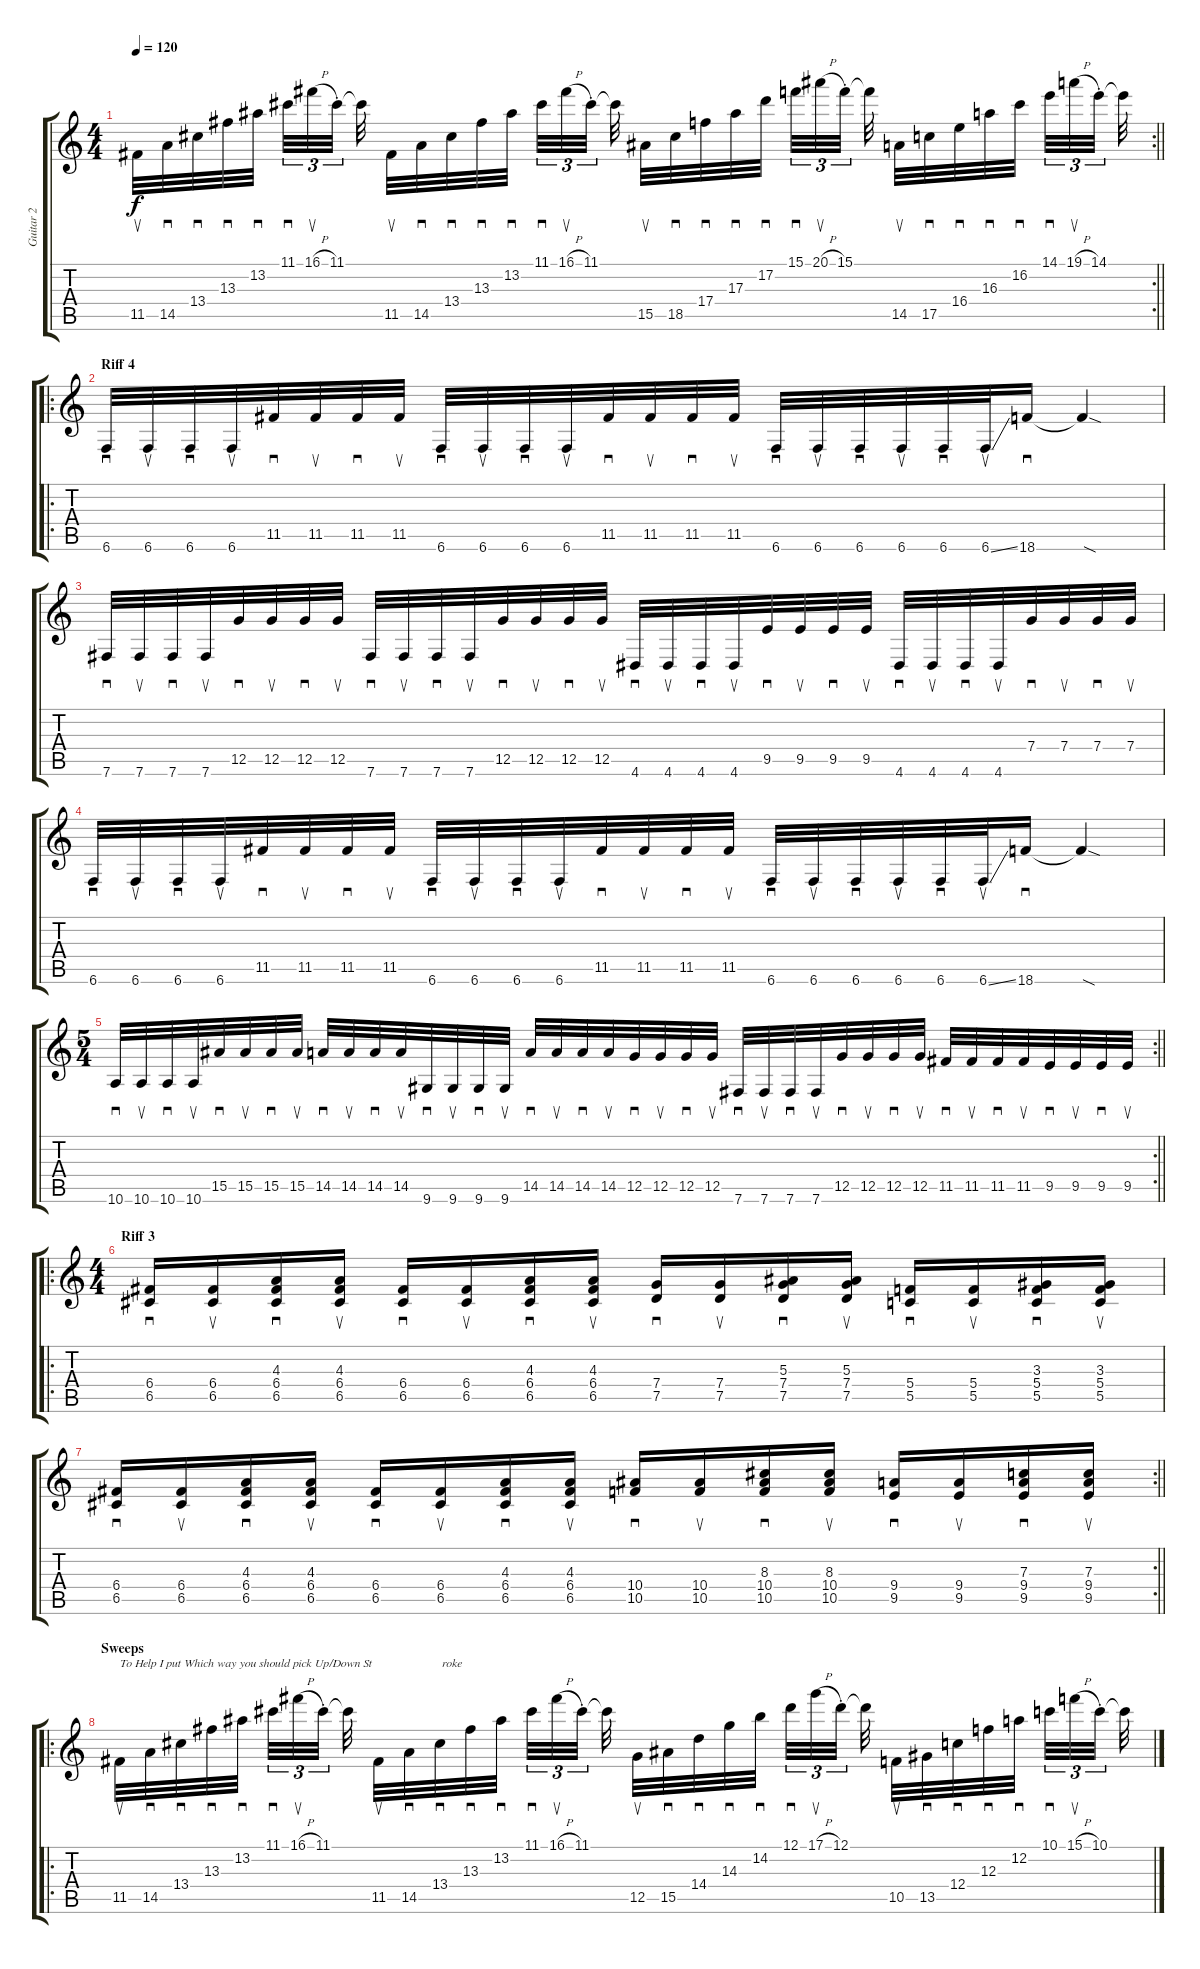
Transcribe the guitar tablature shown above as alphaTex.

\track ("Guitar 2" "Guitar 2") {instrument distortionguitar}
\staff {score tabs}
\tuning (D4 A3 F3 C3 G2 B1) {hide}
\rc 2
\ts (4 4)
\tempo 120
\clef g2
\barLineRight lightlight
\ks c
11.5.32{su dy f} 14.5.32{sd} 13.4.32{sd} 13.3.32{sd} 13.2.32{sd beam splitsecondary} 11.1.32{sd tu (3 2)} 16.1{h}.32{su tu (3 2)} 11.1{st}.32{tu (3 2) beam splitsecondary} 11.1{t}.32 11.5.32{su} 14.5.32{sd} 13.4.32{sd} 13.3.32{sd} 13.2.32{sd beam splitsecondary} 11.1.32{sd tu (3 2)} 16.1{h}.32{su tu (3 2)} 11.1{st}.32{tu (3 2) beam splitsecondary} 11.1{t}.32 15.5.32{su} 18.5.32{sd} 17.4.32{sd} 17.3.32{sd} 17.2.32{sd beam splitsecondary} 15.1.32{sd tu (3 2)} 20.1{h}.32{su tu (3 2)} 15.1{st}.32{tu (3 2) beam splitsecondary} 15.1{t}.32 14.5.32{su} 17.5.32{sd} 16.4.32{sd} 16.3.32{sd} 16.2.32{sd beam splitsecondary} 14.1.32{sd tu (3 2)} 19.1{h}.32{su tu (3 2)} 14.1{st}.32{tu (3 2) beam splitsecondary} 14.1{t}.32 |
\ro
\section ("" "Riff 4")
6.6.32{sd} 6.6.32{su} 6.6.32{sd} 6.6.32{su} 11.5.32{sd} 11.5.32{su} 11.5.32{sd} 11.5.32{su} 6.6.32{sd} 6.6.32{su} 6.6.32{sd} 6.6.32{su} 11.5.32{sd} 11.5.32{su} 11.5.32{sd} 11.5.32{su} 6.6.32{sd} 6.6.32{su} 6.6.32{sd} 6.6.32{su} 6.6.32{sd} 6.6{ss}.32{su} 18.6.16{sd} 18.6{sod t}.4 |
7.6.32{sd} 7.6.32{su} 7.6.32{sd} 7.6.32{su} 12.5.32{sd} 12.5.32{su} 12.5.32{sd} 12.5.32{su} 7.6.32{sd} 7.6.32{su} 7.6.32{sd} 7.6.32{su} 12.5.32{sd} 12.5.32{su} 12.5.32{sd} 12.5.32{su} 4.6.32{sd} 4.6.32{su} 4.6.32{sd} 4.6.32{su} 9.5.32{sd} 9.5.32{su} 9.5.32{sd} 9.5.32{su} 4.6.32{sd} 4.6.32{su} 4.6.32{sd} 4.6.32{su} 7.4.32{sd} 7.4.32{su} 7.4.32{sd} 7.4.32{su} |
6.6.32{sd} 6.6.32{su} 6.6.32{sd} 6.6.32{su} 11.5.32{sd} 11.5.32{su} 11.5.32{sd} 11.5.32{su} 6.6.32{sd} 6.6.32{su} 6.6.32{sd} 6.6.32{su} 11.5.32{sd} 11.5.32{su} 11.5.32{sd} 11.5.32{su} 6.6.32{sd} 6.6.32{su} 6.6.32{sd} 6.6.32{su} 6.6.32{sd} 6.6{ss}.32{su} 18.6.16{sd} 18.6{sod t}.4 |
\rc 2
\ts (5 4)
\barLineRight lightlight
10.6.32{sd} 10.6.32{su} 10.6.32{sd} 10.6.32{su} 15.5.32{sd} 15.5.32{su} 15.5.32{sd} 15.5.32{su} 14.5.32{sd} 14.5.32{su} 14.5.32{sd} 14.5.32{su} 9.6.32{sd} 9.6.32{su} 9.6.32{sd} 9.6.32{su} 14.5.32{sd} 14.5.32{su} 14.5.32{sd} 14.5.32{su} 12.5.32{sd} 12.5.32{su} 12.5.32{sd} 12.5.32{su} 7.6.32{sd} 7.6.32{su} 7.6.32{sd} 7.6.32{su} 12.5.32{sd} 12.5.32{su} 12.5.32{sd} 12.5.32{su} 11.5.32{sd} 11.5.32{su} 11.5.32{sd} 11.5.32{su} 9.5.32{sd} 9.5.32{su} 9.5.32{sd} 9.5.32{su} |
\ro
\ts (4 4)
\section ("" "Riff 3")
(6.4 6.5).16{sd} (6.4 6.5).16{su} (4.3 6.4 6.5).16{sd} (4.3 6.4 6.5).16{su} (6.4 6.5).16{sd} (6.4 6.5).16{su} (4.3 6.4 6.5).16{sd} (4.3 6.4 6.5).16{su} (7.4 7.5).16{sd} (7.4 7.5).16{su} (5.3 7.4 7.5).16{sd} (5.3 7.4 7.5).16{su} (5.4 5.5).16{sd} (5.4 5.5).16{su} (3.3 5.4 5.5).16{sd} (3.3 5.4 5.5).16{su} |
\rc 2
\barLineRight lightlight
(6.4 6.5).16{sd} (6.4 6.5).16{su} (4.3 6.4 6.5).16{sd} (4.3 6.4 6.5).16{su} (6.4 6.5).16{sd} (6.4 6.5).16{su} (4.3 6.4 6.5).16{sd} (4.3 6.4 6.5).16{su} (10.4 10.5).16{sd} (10.4 10.5).16{su} (8.3 10.4 10.5).16{sd} (8.3 10.4 10.5).16{su} (9.4 9.5).16{sd} (9.4 9.5).16{su} (7.3 9.4 9.5).16{sd} (7.3 9.4 9.5).16{su} |
\ro
\section ("" "Sweeps")
11.5.32{su txt "To Help I put Which way you should pick Up/Down St"} 14.5.32{sd} 13.4.32{sd} 13.3.32{sd} 13.2.32{sd beam splitsecondary} 11.1.32{sd tu (3 2)} 16.1{h}.32{su tu (3 2)} 11.1{st}.32{tu (3 2) beam splitsecondary} 11.1{t}.32 11.5.32{su} 14.5.32{sd txt "           roke"} 13.4.32{sd} 13.3.32{sd} 13.2.32{sd beam splitsecondary} 11.1.32{sd tu (3 2)} 16.1{h}.32{su tu (3 2)} 11.1{st}.32{tu (3 2) beam splitsecondary} 11.1{t}.32 12.5.32{su} 15.5.32{sd} 14.4.32{sd} 14.3.32{sd} 14.2.32{sd beam splitsecondary} 12.1.32{sd tu (3 2)} 17.1{h}.32{su tu (3 2)} 12.1{st}.32{tu (3 2) beam splitsecondary} 12.1{t}.32 10.5.32{su} 13.5.32{sd} 12.4.32{sd} 12.3.32{sd} 12.2.32{sd beam splitsecondary} 10.1.32{sd tu (3 2)} 15.1{h}.32{su tu (3 2)} 10.1{st}.32{tu (3 2) beam splitsecondary} 10.1{t}.32
